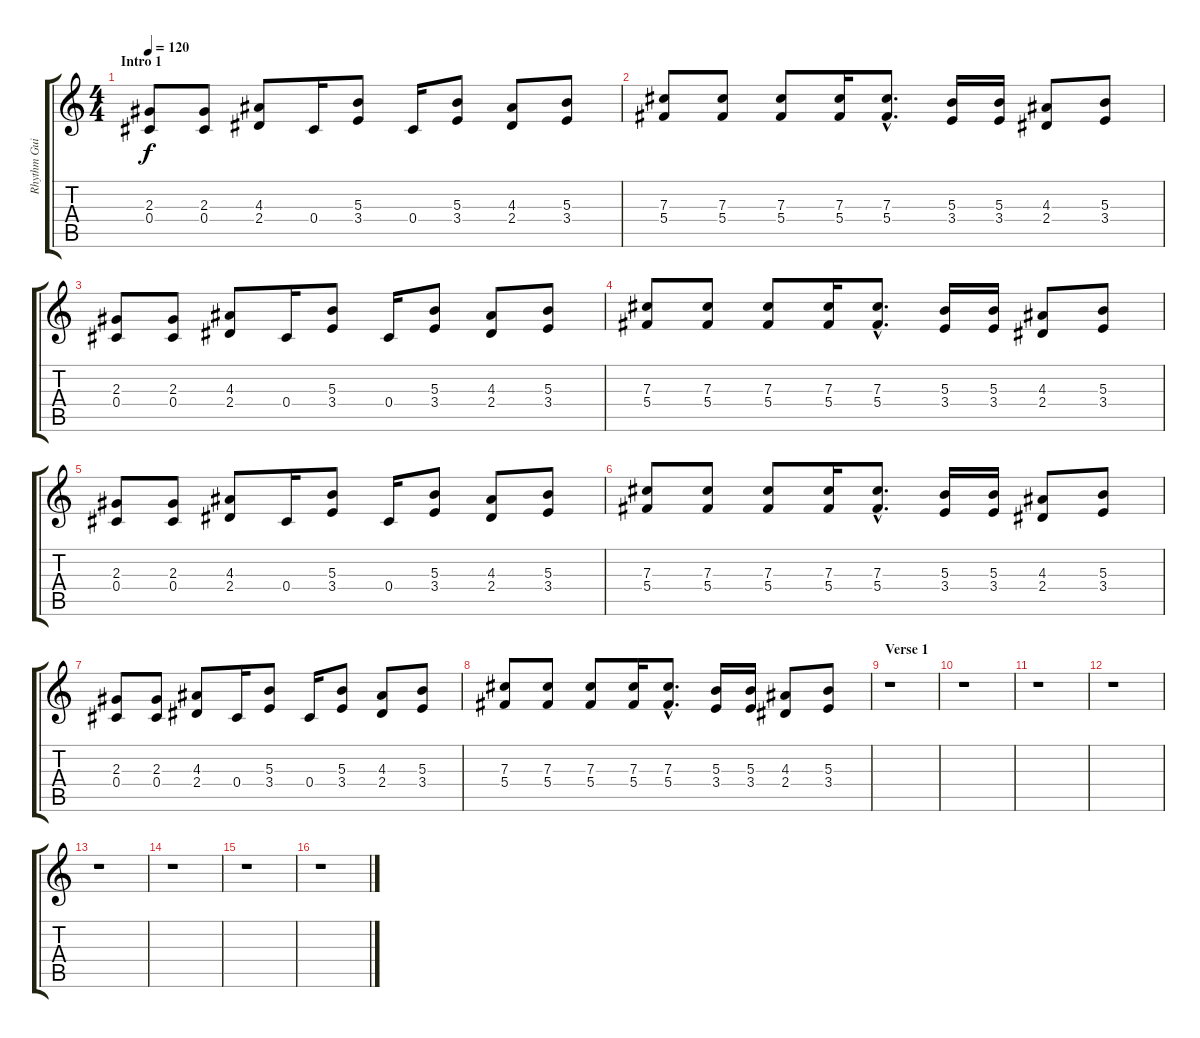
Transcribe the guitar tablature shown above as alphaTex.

\track ("Rhythm Guitar" "Rhythm Gui") {instrument distortionguitar}
\staff {score tabs}
\tuning (Eb4 Bb3 Gb3 Db3 Ab2 Eb2) {hide}
\ts (4 4)
\section ("" "Intro 1")
\tempo 120
\clef g2
\ks c
(2.3 0.4).8{dy f instrument distortionguitar} (2.3 0.4).8 (4.3 2.4).8 0.4.16 (5.3 3.4).8 0.4.16 (5.3 3.4).8 (4.3 2.4).8 (5.3 3.4).8 |
(7.3 5.4).8 (7.3 5.4).8 (7.3 5.4).8 (7.3 5.4).16 (7.3{hac} 5.4{hac}).8{d} (5.3 3.4).16 (5.3 3.4).16 (4.3 2.4).8 (5.3 3.4).8 |
(2.3 0.4).8 (2.3 0.4).8 (4.3 2.4).8 0.4.16 (5.3 3.4).8 0.4.16 (5.3 3.4).8 (4.3 2.4).8 (5.3 3.4).8 |
(7.3 5.4).8 (7.3 5.4).8 (7.3 5.4).8 (7.3 5.4).16 (7.3{hac} 5.4{hac}).8{d} (5.3 3.4).16 (5.3 3.4).16 (4.3 2.4).8 (5.3 3.4).8 |
(2.3 0.4).8 (2.3 0.4).8 (4.3 2.4).8 0.4.16 (5.3 3.4).8 0.4.16 (5.3 3.4).8 (4.3 2.4).8 (5.3 3.4).8 |
(7.3 5.4).8 (7.3 5.4).8 (7.3 5.4).8 (7.3 5.4).16 (7.3{hac} 5.4{hac}).8{d} (5.3 3.4).16 (5.3 3.4).16 (4.3 2.4).8 (5.3 3.4).8 |
(2.3 0.4).8 (2.3 0.4).8 (4.3 2.4).8 0.4.16 (5.3 3.4).8 0.4.16 (5.3 3.4).8 (4.3 2.4).8 (5.3 3.4).8 |
(7.3 5.4).8 (7.3 5.4).8 (7.3 5.4).8 (7.3 5.4).16 (7.3{hac} 5.4{hac}).8{d} (5.3 3.4).16 (5.3 3.4).16 (4.3 2.4).8 (5.3 3.4).8 |
\section ("" "Verse 1")
r.1 |
r.1 |
r.1 |
r.1 |
r.1 |
r.1 |
r.1 |
r.1
